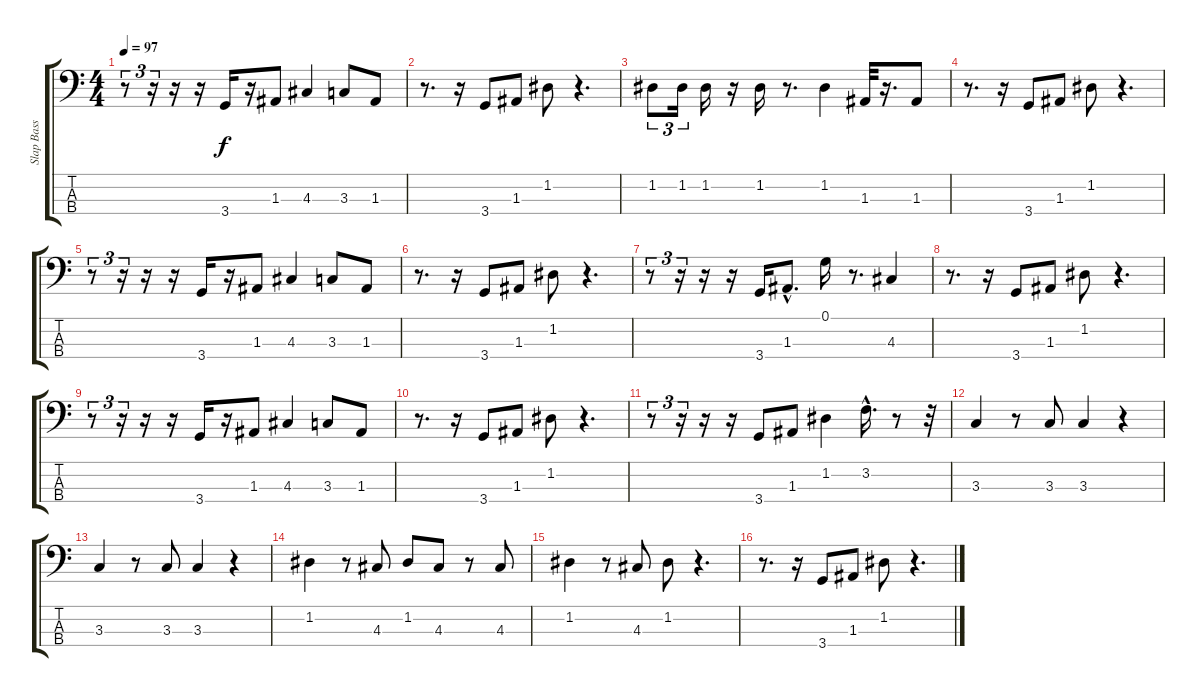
\track ("Slap Bass 1" "Slap Bass ") {instrument slapbass1}
\staff {score tabs}
\tuning (G2 D2 A1 E1) {hide}
\ts (4 4)
\tempo 97
\clef f4
\ks c
r.8{tu (3 2) dy f} r.16{tu (3 2)} r.16 r.16 3.4.16 r.16 1.3.8 4.3.4 3.3.8 1.3.8 |
r.8{d} r.16 3.4.8 1.3.8 1.2.8 r.4{d} |
1.2.8{tu (3 2)} 1.2.16{tu (3 2)} 1.2.16 r.16 1.2.16 r.8{d} 1.2.4 1.3.32 r.16{d} 1.3.8 |
r.8{d} r.16 3.4.8 1.3.8 1.2.8 r.4{d} |
r.8{tu (3 2)} r.16{tu (3 2)} r.16 r.16 3.4.16 r.16 1.3.8 4.3.4 3.3.8 1.3.8 |
r.8{d} r.16 3.4.8 1.3.8 1.2.8 r.4{d} |
r.8{tu (3 2)} r.16{tu (3 2)} r.16 r.16 3.4.16 1.3{hac}.8{d} 0.1.16 r.8{d} 4.3.4 |
r.8{d} r.16 3.4.8 1.3.8 1.2.8 r.4{d} |
r.8{tu (3 2)} r.16{tu (3 2)} r.16 r.16 3.4.16 r.16 1.3.8 4.3.4 3.3.8 1.3.8 |
r.8{d} r.16 3.4.8 1.3.8 1.2.8 r.4{d} |
r.8{tu (3 2)} r.16{tu (3 2)} r.16 r.16 3.4.8 1.3.8 1.2.4 3.2{hac}.16{d} r.8 r.32 |
3.3.4 r.8 3.3.8 3.3.4 r.4 |
3.3.4 r.8 3.3.8 3.3.4 r.4 |
1.2.4 r.8 4.3.8 1.2.8 4.3.8 r.8 4.3.8 |
1.2.4 r.8 4.3.8 1.2.8 r.4{d} |
r.8{d} r.16 3.4.8 1.3.8 1.2.8 r.4{d}
